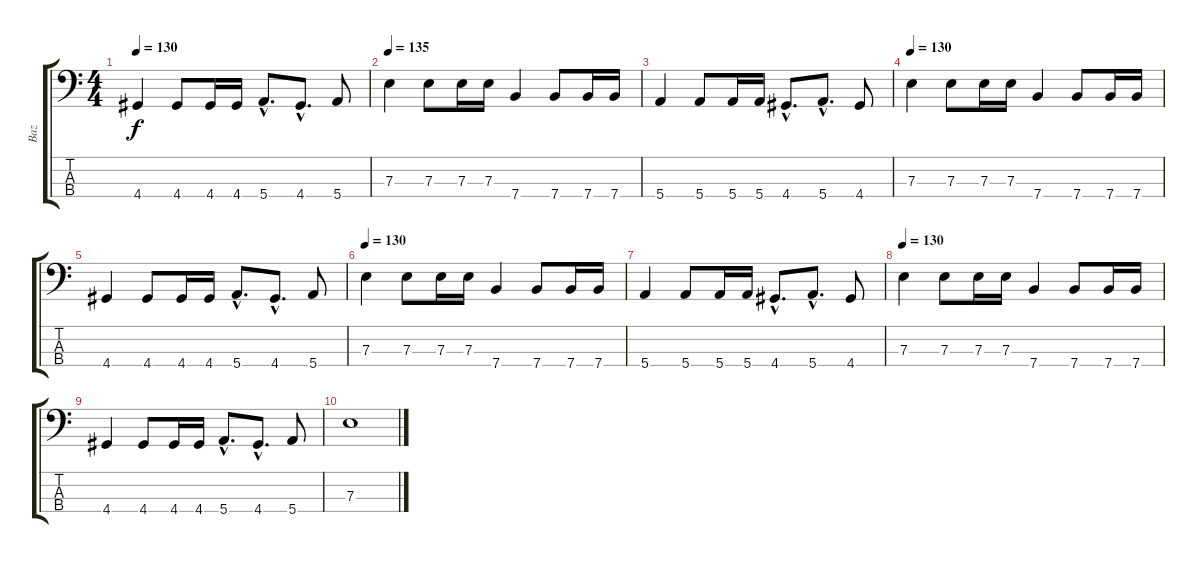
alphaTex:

\track ("Baz" "Baz") {instrument electricbassfinger}
\staff {score tabs}
\tuning (G2 D2 A1 E1) {hide}
\ts (4 4)
\tempo 130
\clef f4
\ks c
4.4.4{dy f} 4.4.8 4.4.16 4.4.16 5.4{hac}.8{d} 4.4{hac}.8{d} 5.4.8 |
\tempo 130
\tempo 135
7.3.4 7.3.8 7.3.16 7.3.16 7.4.4 7.4.8 7.4.16 7.4.16 |
5.4.4 5.4.8 5.4.16 5.4.16 4.4{hac}.8{d} 5.4{hac}.8{d} 4.4.8 |
\tempo 130
7.3.4 7.3.8 7.3.16 7.3.16 7.4.4 7.4.8 7.4.16 7.4.16 |
4.4.4 4.4.8 4.4.16 4.4.16 5.4{hac}.8{d} 4.4{hac}.8{d} 5.4.8 |
\tempo 130
7.3.4 7.3.8 7.3.16 7.3.16 7.4.4 7.4.8 7.4.16 7.4.16 |
5.4.4 5.4.8 5.4.16 5.4.16 4.4{hac}.8{d} 5.4{hac}.8{d} 4.4.8 |
\tempo 130
7.3.4 7.3.8 7.3.16 7.3.16 7.4.4 7.4.8 7.4.16 7.4.16 |
4.4.4 4.4.8 4.4.16 4.4.16 5.4{hac}.8{d} 4.4{hac}.8{d} 5.4.8 |
7.3.1
